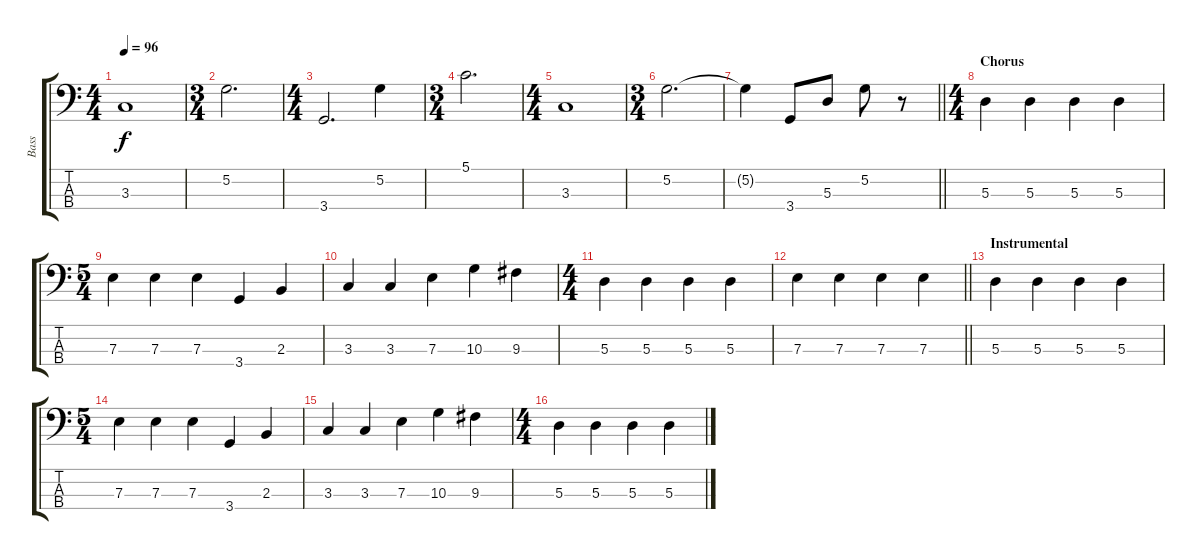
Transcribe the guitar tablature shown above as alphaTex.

\track ("Bass" "Bass") {instrument electricbassfinger}
\staff {score tabs}
\tuning (G2 D2 A1 E1) {hide}
\ts (4 4)
\tempo 96
\clef f4
\ks c
3.3.1{dy f} |
\ts (3 4)
5.2.2{d} |
\ts (4 4)
3.4.2{d} 5.2.4 |
\ts (3 4)
5.1.2{d} |
\ts (4 4)
3.3.1 |
\ts (3 4)
5.2.2{d} |
\barLineRight lightlight
5.2{t}.4 3.4.8 5.3.8 5.2.8 r.8 |
\ts (4 4)
\section ("" "Chorus")
5.3.4 5.3.4 5.3.4 5.3.4 |
\ts (5 4)
7.3.4 7.3.4 7.3.4 3.4.4 2.3.4 |
3.3.4 3.3.4 7.3.4 10.3.4 9.3.4 |
\ts (4 4)
5.3.4 5.3.4 5.3.4 5.3.4 |
\barLineRight lightlight
7.3.4 7.3.4 7.3.4 7.3.4 |
\section ("" "Instrumental")
5.3.4 5.3.4 5.3.4 5.3.4 |
\ts (5 4)
7.3.4 7.3.4 7.3.4 3.4.4 2.3.4 |
3.3.4 3.3.4 7.3.4 10.3.4 9.3.4 |
\ts (4 4)
5.3.4 5.3.4 5.3.4 5.3.4
